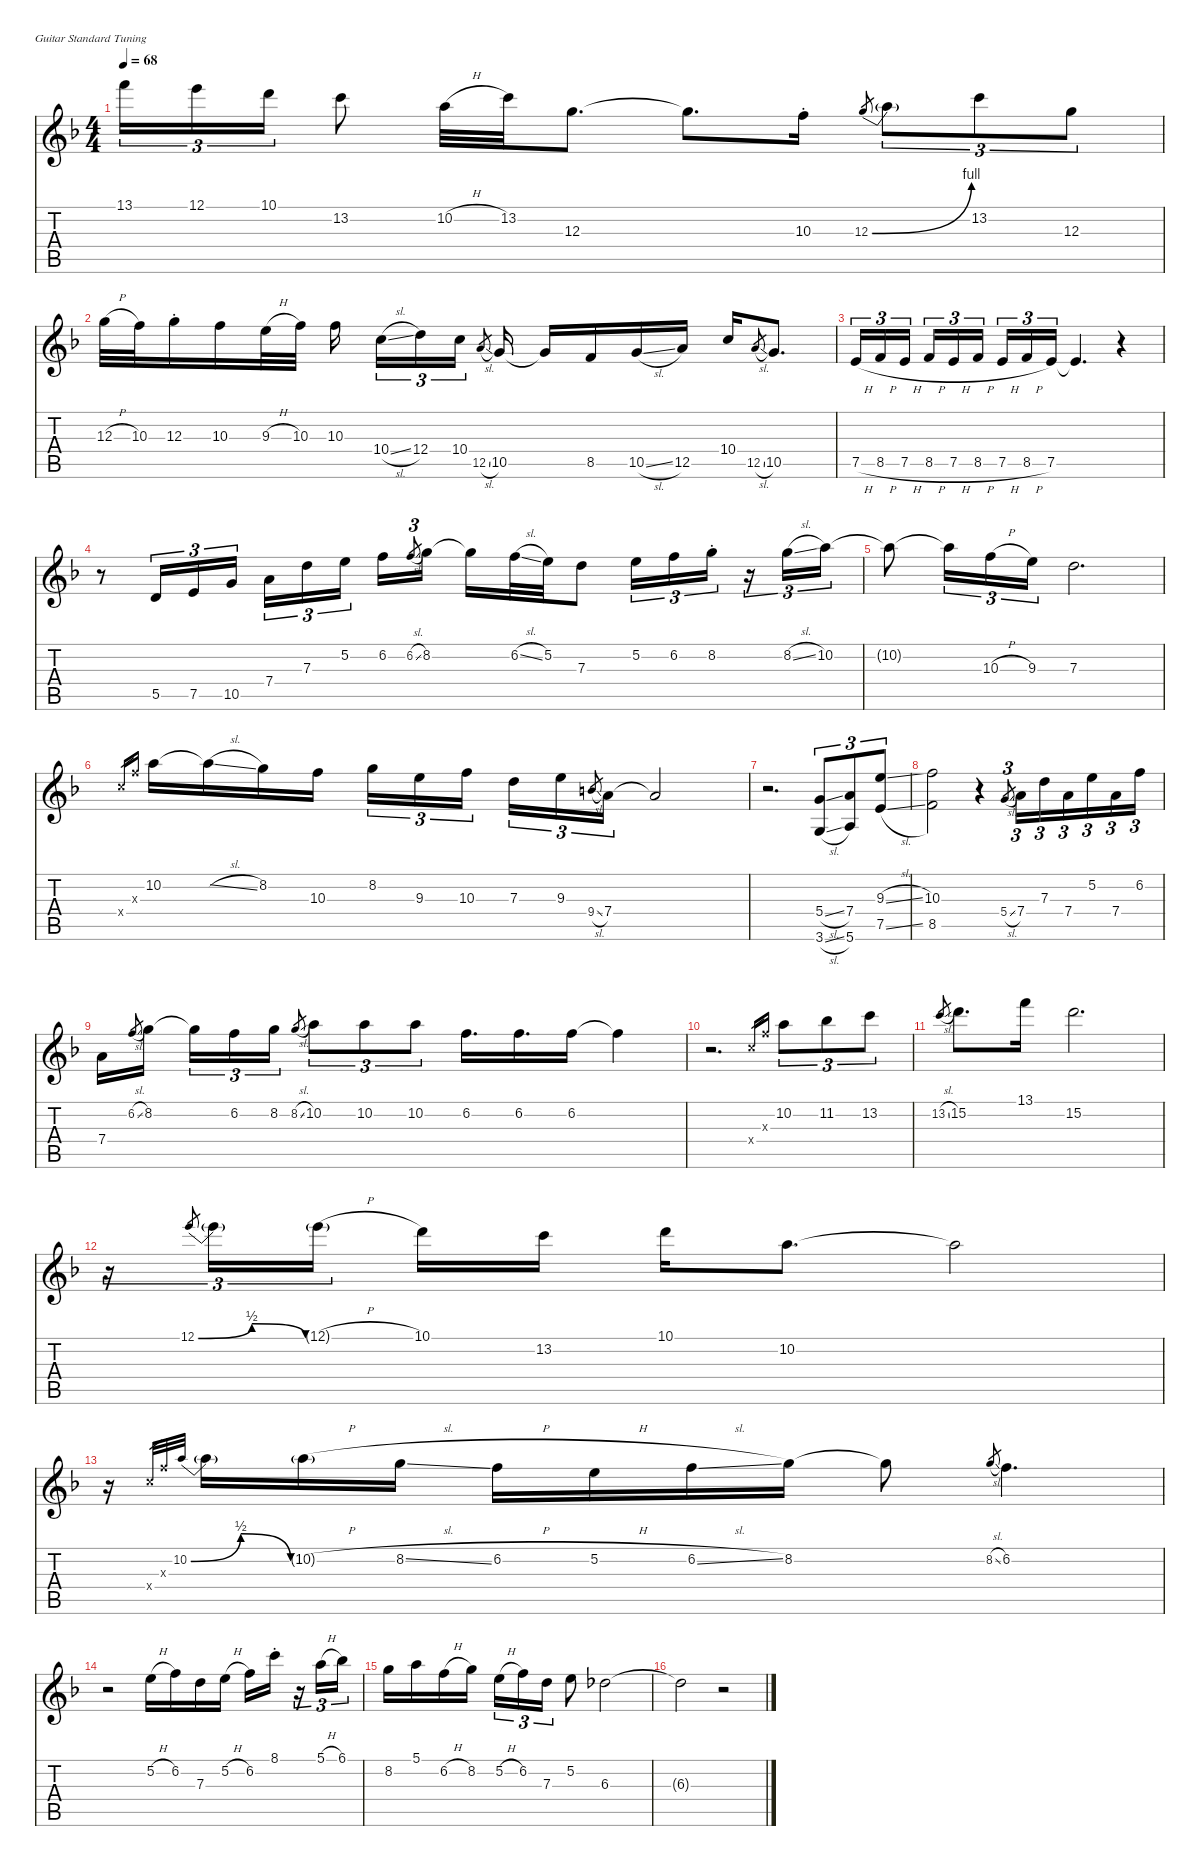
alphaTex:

\defaultSystemsLayout 4
\hideDynamics
\bracketExtendMode nobrackets
\singleTrackTrackNamePolicy hidden
\multiTrackTrackNamePolicy hidden
\firstSystemTrackNameMode fullname
\firstSystemTrackNameOrientation horizontal
\otherSystemsTrackNameOrientation horizontal
\track ("Mikael Akerfeldt (Clean Jazz)" "jz.guit.") {instrument electricguitarjazz}
\staff {score tabs}
\tuning (E4 B3 G3 D3 A2 E2)
\ts (4 4)
\tempo 68
\clef g2
\ks dminor
13.1{t acc forcenatural}.16{tu (3 2) dy mf beam Down} 12.1{acc forcenatural}.16{tu (3 2) beam Down} 10.1{acc forcenatural}.16{tu (3 2) beam Down} 13.2{acc forcenatural}.8{beam Down} 10.2{h acc forcenatural}.32{beam Down} 13.2{acc forcenatural}.32{beam Down} 12.3{acc forcenatural}.8{d beam Down} 12.3{t acc forcenatural}.8{d beam Down} 10.3{st acc forcenatural}.16{beam Down} 12.3{be (bend 0 0 20.4 4) acc forcenatural}.8{gr beam Up} 12.3{t}.8{tu (3 2) beam Down} 13.2{acc forcenatural}.8{tu (3 2) beam Down} 12.3{acc forcenatural}.8{tu (3 2) beam Down} |
12.3{h acc forcenatural}.32{beam Down} 10.3{acc forcenatural}.32{beam Down} 12.3{st acc forcenatural}.16{beam Down} 10.3{acc forcenatural}.16{beam Down} 9.3{h acc forcenatural}.32{beam Down} 10.3{acc forcenatural}.32{beam Down} 10.3{acc forcenatural}.16{beam Down} 10.4{sl acc forcenatural}.16{tu (3 2) beam Down} 12.4{acc forcenatural}.16{tu (3 2) beam Down} 10.4{acc forcenatural}.16{tu (3 2) beam Down} 12.5{sl acc forcenatural}.8{tu (3 2) gr beam Up} 10.5{acc forcenatural}.16{beam Up} 10.5{t acc forcenatural}.16{beam Up} 8.5{acc forcenatural}.16{beam Up} 10.5{sl acc forcenatural}.16{beam Up} 12.5{acc forcenatural}.16{beam Up} 10.4{acc forcenatural}.16{beam Up} 12.5{sl acc forcenatural}.8{gr beam Up} 10.5{acc forcenatural}.8{d beam Up} |
7.5{h acc forcenatural}.16{tu (3 2) dy f beam Up} 8.5{h acc forcenatural}.16{tu (3 2) beam Up} 7.5{h acc forcenatural}.16{tu (3 2) dy mf beam Up} 8.5{h acc forcenatural}.16{tu (3 2) beam Up} 7.5{h acc forcenatural}.16{tu (3 2) beam Up} 8.5{h acc forcenatural}.16{tu (3 2) beam Up} 7.5{h acc forcenatural}.16{tu (3 2) dy mp beam Up} 8.5{h acc forcenatural}.16{tu (3 2) beam Up} 7.5{acc forcenatural}.16{tu (3 2) dy p beam Up} 7.5{t acc forcenatural}.4{d dy f beam Up} r.4{beam Up} |
r.8{beam Down} 5.5{acc forcenatural}.16{tu (3 2) beam Up} 7.5{acc forcenatural}.16{tu (3 2) beam Up} 10.5{acc forcenatural}.16{tu (3 2) beam Up} 7.4{acc forcenatural}.16{tu (3 2) beam Down} 7.3{acc forcenatural}.16{tu (3 2) beam Down} 5.2{acc forcenatural}.16{tu (3 2) beam Down} 6.2{acc forcenatural}.16{beam Down} 6.2{sl acc forcenatural}.8{tu (3 2) gr beam Up} 8.2{acc forcenatural}.16{beam Down} 8.2{t acc forcenatural}.16{beam Down} 6.2{sl acc forcenatural}.32{beam Down} 5.2{acc forcenatural}.32{beam Down} 7.3{acc forcenatural}.8{beam Down} 5.2{acc forcenatural}.16{tu (3 2) beam Down} 6.2{acc forcenatural}.16{tu (3 2) beam Down} 8.2{st acc forcenatural}.16{tu (3 2) beam Down} r.16{tu (3 2) beam Down} 8.2{sl acc forcenatural}.16{tu (3 2) beam Down} 10.2{acc forcenatural}.16{tu (3 2) beam Down} |
10.2{t acc forcenatural}.8{beam Down} 10.2{t acc forcenatural}.16{tu (3 2) beam Down} 10.3{h acc forcenatural}.16{tu (3 2) beam Down} 9.3{acc forcenatural}.16{tu (3 2) beam Down} 7.3{acc forcenatural}.2{d beam Down} |
10.4{x acc forcenatural}.16{gr dy mf beam Up} 10.3{x acc forcenatural}.16{gr beam Up} 10.2{acc forcenatural}.16{beam Down} 10.2{sl t acc forcenatural}.16{beam Down} 8.2{acc forcenatural}.16{beam Down} 10.3{acc forcenatural}.16{beam Down} 8.2{acc forcenatural}.16{tu (3 2) beam Down} 9.3{acc forcenatural}.16{tu (3 2) beam Down} 10.3{acc forcenatural}.16{tu (3 2) beam Down} 7.3{acc forcenatural}.16{tu (3 2) beam Down} 9.3{acc forcenatural}.16{tu (3 2) beam Down} 9.4{sl acc forcenatural}.8{tu (3 2) gr beam Up} 7.4{acc forcenatural}.16{tu (3 2) beam Down} 7.4{t acc forcenatural}.2{beam Up} |
r.2{d beam Down} (5.4{sl acc forcenatural} 3.6{sl acc forcenatural}).8{tu (3 2) beam Up} (7.4{acc forcenatural} 5.6{acc forcenatural}).8{tu (3 2) beam Up} (9.3{sl acc forcenatural} 7.5{sl acc forcenatural}).8{tu (3 2) beam Up} |
(10.3{acc forcenatural} 8.5{acc forcenatural}).2{beam Down} r.4{beam Down} 5.4{sl acc forcenatural}.8{tu (3 2) gr dy f beam Up} 7.4{acc forcenatural}.16{tu (3 2) beam Down} 7.3{acc forcenatural}.16{tu (3 2) beam Down} 7.4{acc forcenatural}.16{tu (3 2) beam Down} 5.2{acc forcenatural}.16{tu (3 2) beam Down} 7.4{acc forcenatural}.16{tu (3 2) beam Down} 6.2{acc forcenatural}.16{tu (3 2) beam Down} |
7.4{acc forcenatural}.16{beam Down} 6.2{sl acc forcenatural}.8{gr beam Up} 8.2{acc forcenatural}.16{beam Down} 8.2{t acc forcenatural}.16{tu (3 2) beam Down} 6.2{acc forcenatural}.16{tu (3 2) beam Down} 8.2{acc forcenatural}.16{tu (3 2) beam Down} 8.2{sl acc forcenatural}.8{tu (3 2) gr beam Up} 10.2{acc forcenatural}.8{tu (3 2) beam Down} 10.2{acc forcenatural}.8{tu (3 2) beam Down} 10.2{acc forcenatural}.8{tu (3 2) dy mf beam Down} 6.2{acc forcenatural}.16{d beam Down} 6.2{acc forcenatural}.16{d beam Down} 6.2{acc forcenatural}.16{beam Down} 6.2{t acc forcenatural}.4{dy mp beam Down} |
r.2{d beam Down} 10.4{x acc forcenatural}.16{gr dy f beam Up} 10.3{x acc forcenatural}.16{gr dy mf beam Up} 10.2{acc forcenatural}.8{tu (3 2) dy f beam Down} 11.2{acc b}.8{tu (3 2) beam Down} 13.2{acc forcenatural}.8{tu (3 2) beam Down} |
13.2{sl acc forcenatural}.8{gr beam Up} 15.2{acc forcenatural}.8{d beam Down} 13.1{acc forcenatural}.16{beam Down} 15.2{acc forcenatural}.2{d beam Down} |
r.16{tu (3 2) beam Down} 12.1{be (bendrelease 0 0 16.2 2 28.2 2 43.199999999999996 0) acc forcenatural}.8{tu (3 2) gr dy mf beam Up} 12.1{t acc forcenatural}.16{tu (3 2) beam Down} 12.1{h g acc forcenatural}.16{tu (3 2) beam Down} 10.1{acc forcenatural}.16{beam Down} 13.2{acc forcenatural}.16{beam Down} 10.1{acc forcenatural}.16{beam Down} 10.2{acc forcenatural}.8{d beam Down} 10.2{t acc forcenatural}.2{beam Down} |
r.16{beam Down} 10.4{x acc forcenatural}.32{gr beam Up} 10.3{x acc forcenatural}.32{gr beam Up} 10.2{be (bendrelease 0 0 21 2 33.6 2 42 0) acc forcenatural}.32{gr beam Up} 10.2{t acc forcenatural}.16{beam Down} 10.2{h g acc forcenatural}.16{beam Down} 8.2{sl acc forcenatural}.16{beam Down} 6.2{h acc forcenatural}.16{beam Down} 5.2{h acc forcenatural}.16{beam Down} 6.2{sl acc forcenatural}.16{beam Down} 8.2{acc forcenatural}.16{beam Down} 8.2{t acc forcenatural}.8{beam Down} 8.2{sl acc forcenatural}.8{gr beam Up} 6.2{acc forcenatural}.4{d beam Down} |
r.2{beam Down} 5.2{h acc forcenatural}.16{dy f beam Down} 6.2{acc forcenatural}.16{beam Down} 7.3{acc forcenatural}.16{beam Down} 5.2{h acc forcenatural}.16{beam Down} 6.2{acc forcenatural}.16{beam Down} 8.1{st acc forcenatural}.16{beam Down} r.16{tu (3 2) beam Down} 5.1{h acc forcenatural}.16{tu (3 2) beam Down} 6.1{acc b}.16{tu (3 2) beam Down} |
8.2{acc forcenatural}.16{beam Down} 5.1{acc forcenatural}.16{beam Down} 6.2{h acc forcenatural}.16{beam Down} 8.2{acc forcenatural}.16{beam Down} 5.2{h acc forcenatural}.16{tu (3 2) beam Down} 6.2{acc forcenatural}.16{tu (3 2) beam Down} 7.3{acc forcenatural}.16{tu (3 2) beam Down} 5.2{acc forcenatural}.8{beam Down} 6.3{acc b}.2{beam Down} |
6.3{t acc b}.2{beam Down} r.2{beam Down}
